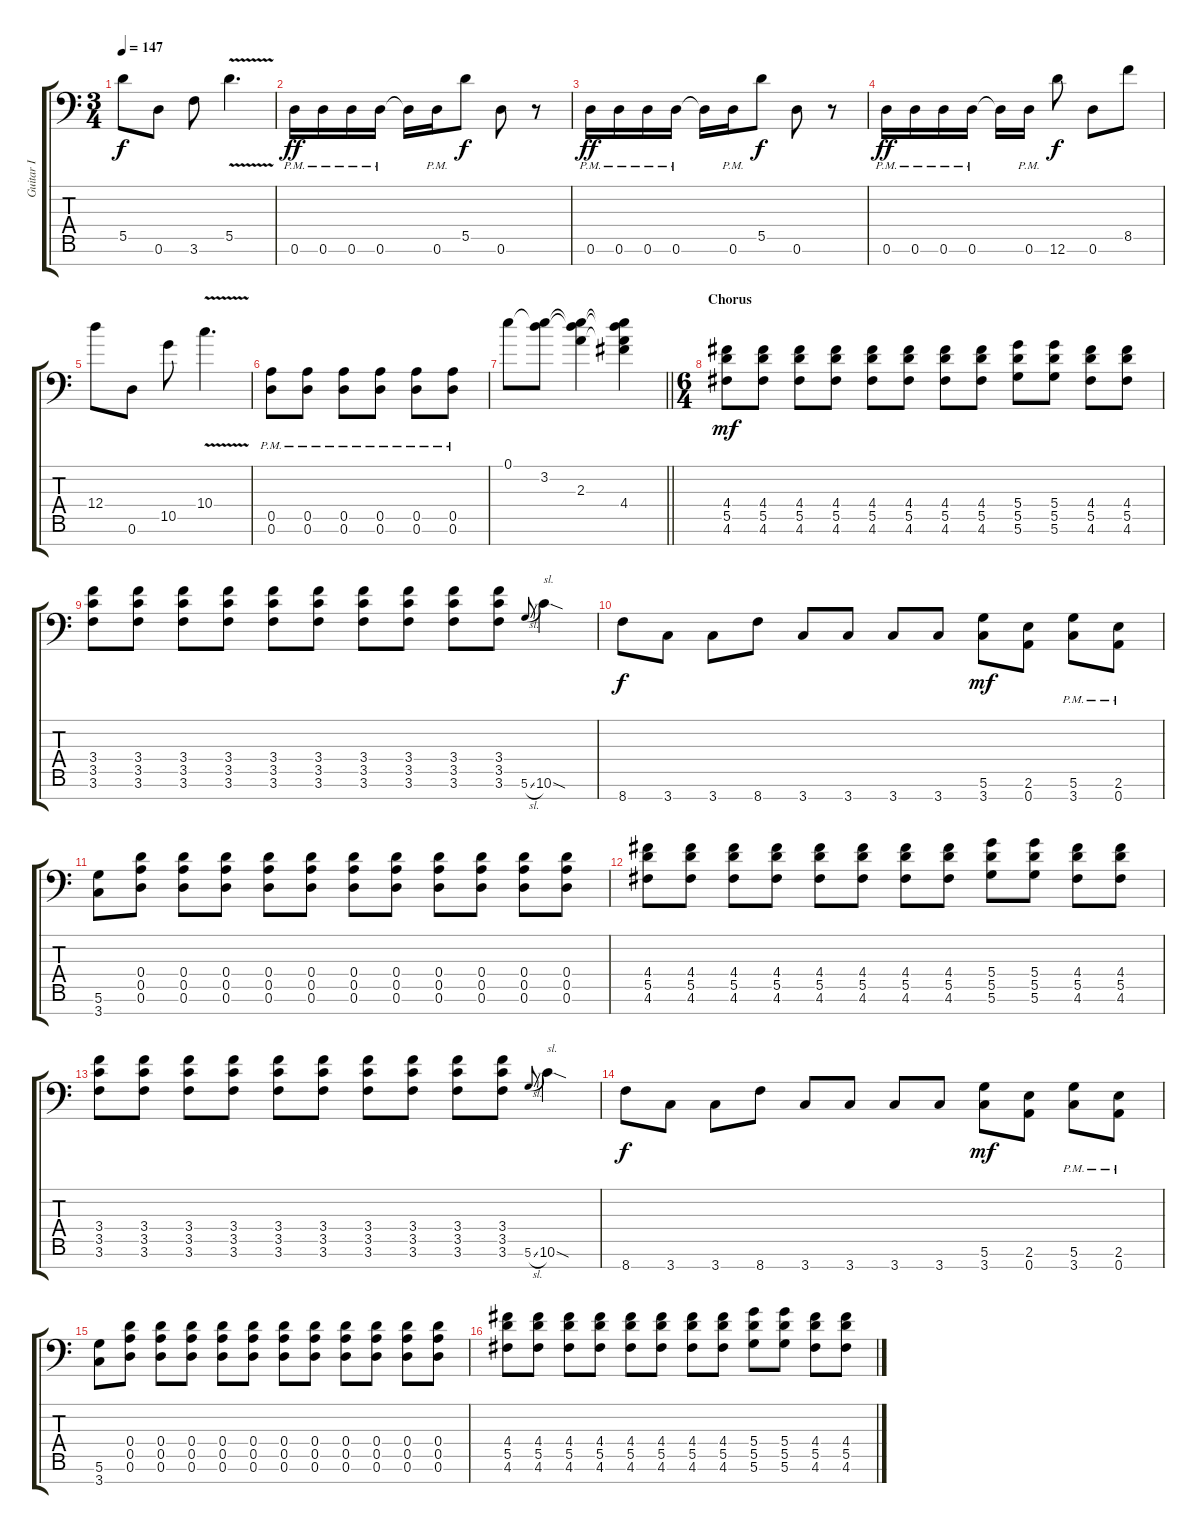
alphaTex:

\track ("Guitar I" "Guitar I") {instrument distortionguitar}
\staff {score tabs}
\tuning (E4 B3 G3 D3 A2 D2 A1) {hide}
\ts (3 4)
\tempo 147
\clef f4
\ks c
5.5.8{dy f} 0.6.8 3.6.8 5.5{v}.4{d} |
0.6{pm}.16{dy ff} 0.6{pm}.16 0.6{pm}.16 0.6{pm}.16 0.6{t}.16 0.6{pm}.16 5.5.8{dy f} 0.6.8 r.8 |
0.6{pm}.16{dy ff} 0.6{pm}.16 0.6{pm}.16 0.6{pm}.16 0.6{t}.16 0.6{pm}.16 5.5.8{dy f} 0.6.8 r.8 |
0.6{pm}.16{dy ff} 0.6{pm}.16 0.6{pm}.16 0.6{pm}.16 0.6{t}.16 0.6{pm}.16{beam split} 12.6.8{dy f} 0.6.8 8.5.8 |
12.4.8 0.6.8 10.5.8 10.4{v}.4{d} |
(0.5{pm} 0.6{pm}).8 (0.5{pm} 0.6{pm}).8 (0.5{pm} 0.6{pm}).8 (0.5{pm} 0.6{pm}).8 (0.5{pm} 0.6{pm}).8 (0.5{pm} 0.6{pm}).8 |
\barLineRight lightlight
0.1.8{volume 10 balance 8} (0.1{t} 3.2).8 (0.1{t} 3.2{t} 2.3).4 (0.1{t} 3.2{t} 2.3{t} 4.4).4 |
\ts (6 4)
\section ("" "Chorus")
(4.4 5.5 4.6).8{dy mf volume 13 balance 2} (4.4 5.5 4.6).8 (4.4 5.5 4.6).8 (4.4 5.5 4.6).8 (4.4 5.5 4.6).8 (4.4 5.5 4.6).8 (4.4 5.5 4.6).8 (4.4 5.5 4.6).8 (5.4 5.5 5.6).8 (5.4 5.5 5.6).8 (4.4 5.5 4.6).8 (4.4 5.5 4.6).8 |
(3.4 3.5 3.6).8 (3.4 3.5 3.6).8 (3.4 3.5 3.6).8 (3.4 3.5 3.6).8 (3.4 3.5 3.6).8 (3.4 3.5 3.6).8 (3.4 3.5 3.6).8 (3.4 3.5 3.6).8 (3.4 3.5 3.6).8 (3.4 3.5 3.6).8 5.6{sl}.8{gr onbeat} 10.6{sod}.4{txt "sl."} |
8.7.8{dy f} 3.7.8 3.7.8 8.7.8 3.7.8 3.7.8 3.7.8 3.7.8 (5.6 3.7).8{dy mf} (2.6 0.7).8 (5.6{pm} 3.7{pm}).8 (2.6{pm} 0.7{pm}).8 |
(5.6 3.7).8 (0.4 0.5 0.6).8 (0.4 0.5 0.6).8 (0.4 0.5 0.6).8 (0.4 0.5 0.6).8 (0.4 0.5 0.6).8 (0.4 0.5 0.6).8 (0.4 0.5 0.6).8 (0.4 0.5 0.6).8 (0.4 0.5 0.6).8 (0.4 0.5 0.6).8 (0.4 0.5 0.6).8 |
(4.4 5.5 4.6).8 (4.4 5.5 4.6).8 (4.4 5.5 4.6).8 (4.4 5.5 4.6).8 (4.4 5.5 4.6).8 (4.4 5.5 4.6).8 (4.4 5.5 4.6).8 (4.4 5.5 4.6).8 (5.4 5.5 5.6).8 (5.4 5.5 5.6).8 (4.4 5.5 4.6).8 (4.4 5.5 4.6).8 |
(3.4 3.5 3.6).8 (3.4 3.5 3.6).8 (3.4 3.5 3.6).8 (3.4 3.5 3.6).8 (3.4 3.5 3.6).8 (3.4 3.5 3.6).8 (3.4 3.5 3.6).8 (3.4 3.5 3.6).8 (3.4 3.5 3.6).8 (3.4 3.5 3.6).8 5.6{sl}.8{gr onbeat} 10.6{sod}.4{txt "sl."} |
8.7.8{dy f} 3.7.8 3.7.8 8.7.8 3.7.8 3.7.8 3.7.8 3.7.8 (5.6 3.7).8{dy mf} (2.6 0.7).8 (5.6{pm} 3.7{pm}).8 (2.6{pm} 0.7{pm}).8 |
(5.6 3.7).8 (0.4 0.5 0.6).8 (0.4 0.5 0.6).8 (0.4 0.5 0.6).8 (0.4 0.5 0.6).8 (0.4 0.5 0.6).8 (0.4 0.5 0.6).8 (0.4 0.5 0.6).8 (0.4 0.5 0.6).8 (0.4 0.5 0.6).8 (0.4 0.5 0.6).8 (0.4 0.5 0.6).8 |
(4.4 5.5 4.6).8 (4.4 5.5 4.6).8 (4.4 5.5 4.6).8 (4.4 5.5 4.6).8 (4.4 5.5 4.6).8 (4.4 5.5 4.6).8 (4.4 5.5 4.6).8 (4.4 5.5 4.6).8 (5.4 5.5 5.6).8 (5.4 5.5 5.6).8 (4.4 5.5 4.6).8 (4.4 5.5 4.6).8
